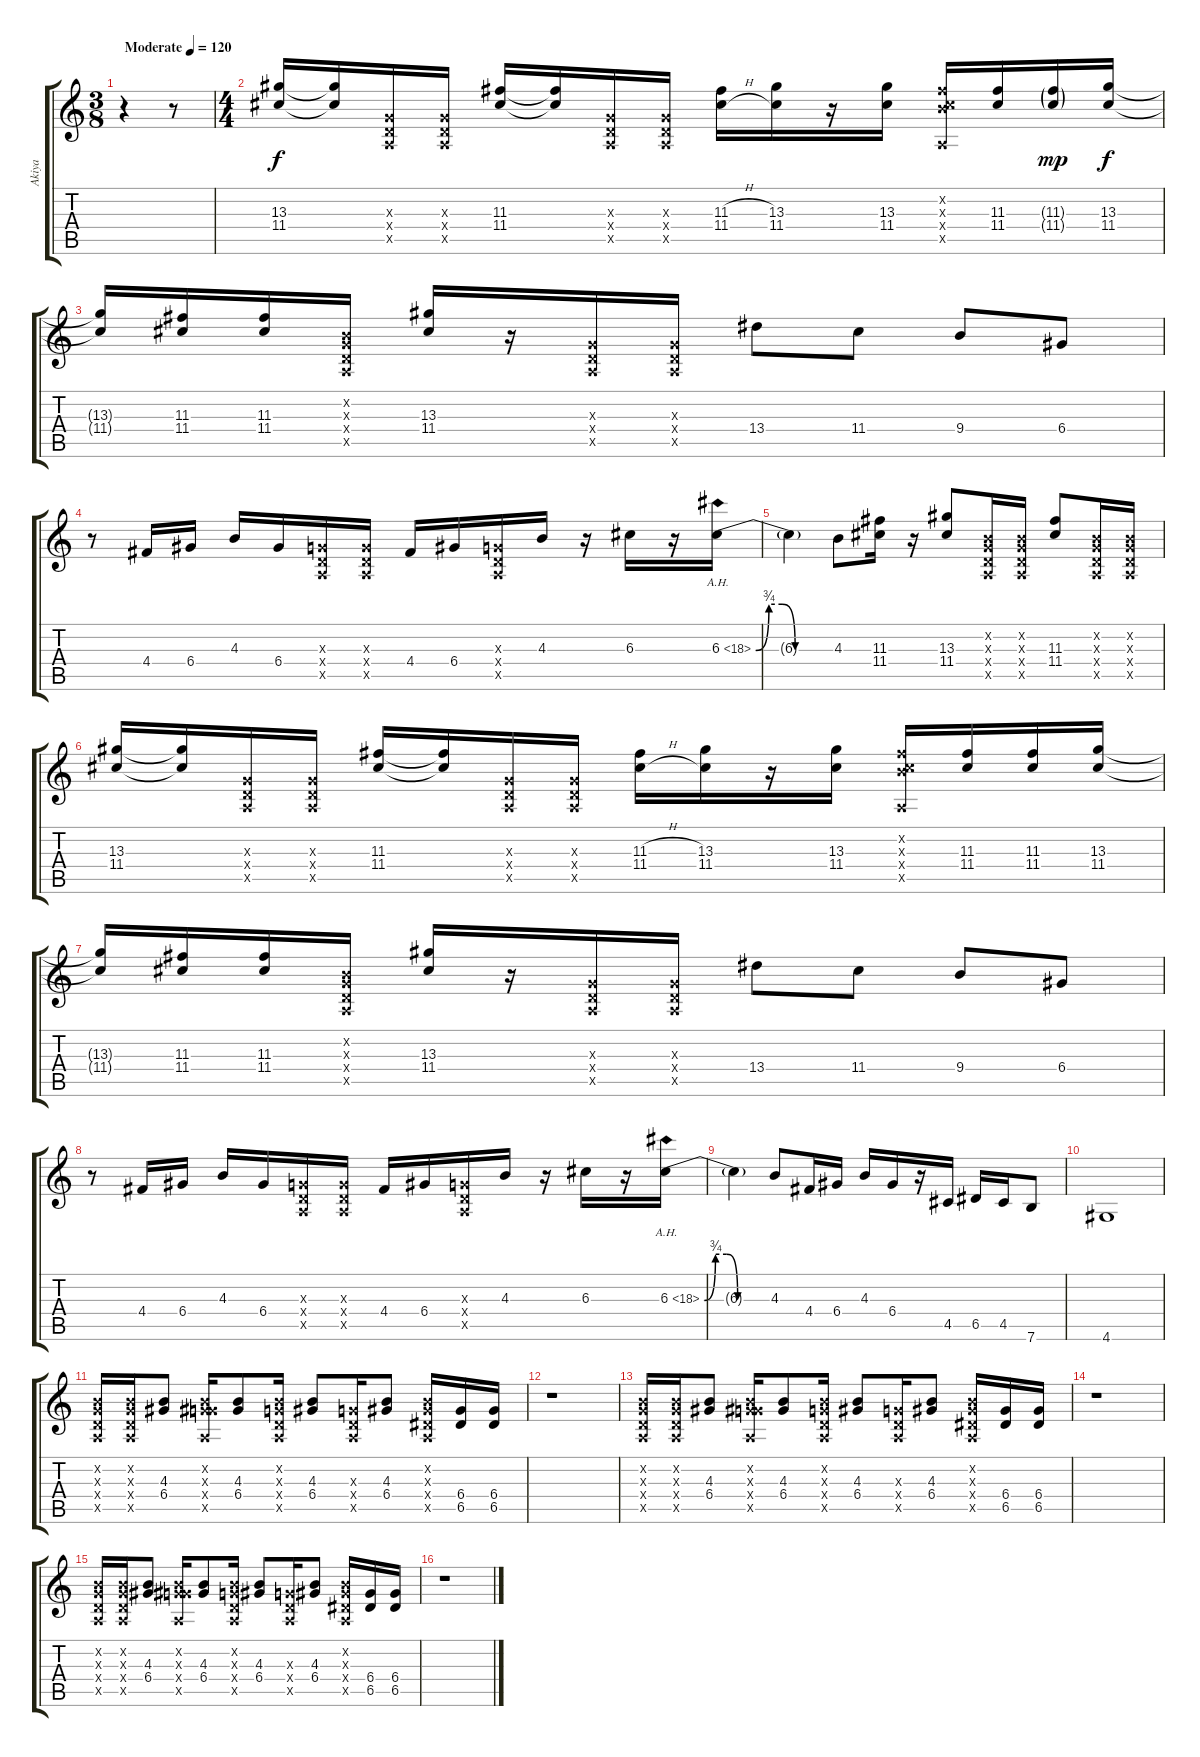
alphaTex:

\track ("Akiya" "Akiya") {instrument distortionguitar}
\staff {score tabs}
\tuning (E4 B3 G3 D3 A2 E2) {hide}
\ts (3 8)
\tempo (120 "Moderate")
\clef g2
\ks c
r.4{dy f instrument distortionguitar} r.8 |
\ts (4 4)
(13.3 11.4).16 (13.3{t} 11.4{t}).16 (0.3{x} 0.4{x} 0.5{x}).16 (0.3{x} 0.4{x} 0.5{x}).16 (11.3 11.4).16 (11.3{t} 11.4{t}).16 (0.3{x} 0.4{x} 0.5{x}).16 (0.3{x} 0.4{x} 0.5{x}).16 (11.3{h} 11.4{h}).16 (13.3 11.4).16 r.16 (13.3 11.4).16 (0.2{x} 11.3{x} 11.4{x} 0.5{x}).16 (11.3 11.4).16 (11.3{g} 11.4{g}).16{dy mp} (13.3 11.4).16{dy f} |
(13.3{t} 11.4{t}).16 (11.3 11.4).16 (11.3 11.4).16 (0.2{x} 0.3{x} 0.4{x} 0.5{x}).16 (13.3 11.4).16 r.16 (0.3{x} 0.4{x} 0.5{x}).16 (0.3{x} 0.4{x} 0.5{x}).16 13.4.8 11.4.8 9.4.8 6.4.8 |
r.8 4.4.16 6.4.16 4.3.16 6.4.16 (0.3{x} 0.4{x} 0.5{x}).16 (0.3{x} 0.4{x} 0.5{x}).16 4.4.16 6.4.16 (0.3{x} 0.4{x} 0.5{x}).16 4.3.16 r.16 6.3.16 r.16 6.3{be (custom 0 0 10 3 20 3 30 0 60 0) ah 12}.16 |
6.3{t}.4 4.3.8 (11.3 11.4).16 r.16 (13.3 11.4).8 (0.2{x} 0.3{x} 0.4{x} 0.5{x}).16 (0.2{x} 0.3{x} 0.4{x} 0.5{x}).16 (11.3 11.4).8 (0.2{x} 0.3{x} 0.4{x} 0.5{x}).16 (0.2{x} 0.3{x} 0.4{x} 0.5{x}).16 |
(13.3 11.4).16 (13.3{t} 11.4{t}).16 (0.3{x} 0.4{x} 0.5{x}).16 (0.3{x} 0.4{x} 0.5{x}).16 (11.3 11.4).16 (11.3{t} 11.4{t}).16 (0.3{x} 0.4{x} 0.5{x}).16 (0.3{x} 0.4{x} 0.5{x}).16 (11.3{h} 11.4{h}).16 (13.3 11.4).16 r.16 (13.3 11.4).16 (0.2{x} 11.3{x} 11.4{x} 0.5{x}).16 (11.3 11.4).16 (11.3 11.4).16 (13.3 11.4).16 |
(13.3{t} 11.4{t}).16 (11.3 11.4).16 (11.3 11.4).16 (0.2{x} 0.3{x} 0.4{x} 0.5{x}).16 (13.3 11.4).16 r.16 (0.3{x} 0.4{x} 0.5{x}).16 (0.3{x} 0.4{x} 0.5{x}).16 13.4.8 11.4.8 9.4.8 6.4.8 |
r.8 4.4.16 6.4.16 4.3.16 6.4.16 (0.3{x} 0.4{x} 0.5{x}).16 (0.3{x} 0.4{x} 0.5{x}).16 4.4.16 6.4.16 (0.3{x} 0.4{x} 0.5{x}).16 4.3.16 r.16 6.3.16 r.16 6.3{be (custom 0 0 10 3 20 3 30 0 60 0) ah 12}.16 |
6.3{t}.4 4.3.8 4.4.16 6.4.16 4.3.16 6.4.16 r.16 4.5.16 6.5.16 4.5.16 7.6.8 |
4.6.1 |
(0.2{x} 0.3{x} 0.4{x} 0.5{x}).16 (0.2{x} 0.3{x} 0.4{x} 0.5{x}).16 (4.3 6.4).8 (0.2{x} 0.3{x} 6.4{x} 0.5{x}).16 (4.3 6.4).8 (0.2{x} 0.3{x} 0.4{x} 0.5{x}).16 (4.3 6.4).8 (0.3{x} 0.4{x} 0.5{x}).16 (4.3 6.4).8 (0.2{x} 1.3{x} 1.4{x} 0.5{x}).16 (6.4 6.5).16 (6.4 6.5).16 |
r.1 |
(0.2{x} 0.3{x} 0.4{x} 0.5{x}).16 (0.2{x} 0.3{x} 0.4{x} 0.5{x}).16 (4.3 6.4).8 (0.2{x} 0.3{x} 6.4{x} 0.5{x}).16 (4.3 6.4).8 (0.2{x} 0.3{x} 0.4{x} 0.5{x}).16 (4.3 6.4).8 (0.3{x} 0.4{x} 0.5{x}).16 (4.3 6.4).8 (0.2{x} 1.3{x} 1.4{x} 0.5{x}).16 (6.4 6.5).16 (6.4 6.5).16 |
r.1 |
(0.2{x} 0.3{x} 0.4{x} 0.5{x}).16 (0.2{x} 0.3{x} 0.4{x} 0.5{x}).16 (4.3 6.4).8 (0.2{x} 0.3{x} 6.4{x} 0.5{x}).16 (4.3 6.4).8 (0.2{x} 0.3{x} 0.4{x} 0.5{x}).16 (4.3 6.4).8 (0.3{x} 0.4{x} 0.5{x}).16 (4.3 6.4).8 (0.2{x} 1.3{x} 1.4{x} 0.5{x}).16 (6.4 6.5).16 (6.4 6.5).16 |
r.1
